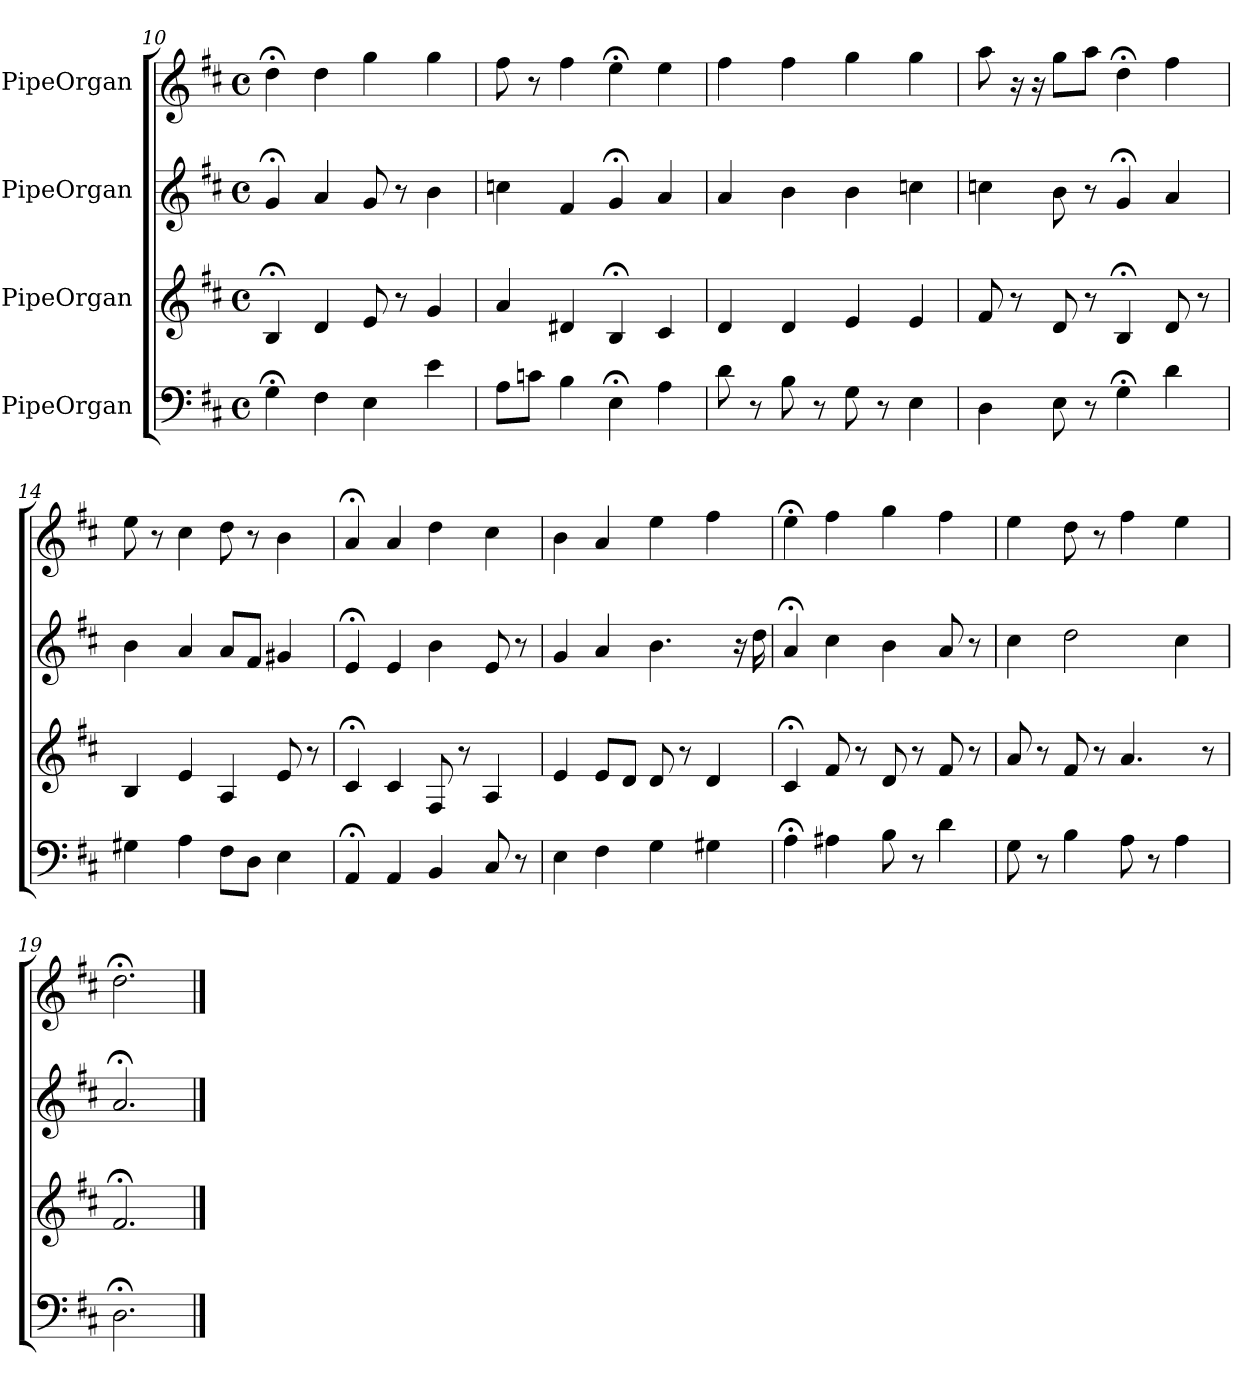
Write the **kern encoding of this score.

**kern	**kern	**kern	**kern
*part4	*part3	*part2	*part1
*staff4	*staff3	*staff2	*staff1
*I"PipeOrgan	*I"PipeOrgan	*I"PipeOrgan	*I"PipeOrgan
*k[f#c#]	*k[f#c#]	*k[f#c#]	*k[f#c#]
*D:	*D:	*D:	*D:
*M4/4	*M4/4	*M4/4	*M4/4
*met(c)	*met(c)	*met(c)	*met(c)
=10	=10	=10	=10
4G;<	4B;<	4g;<	4dd;<
4F#	4d	4a	4dd
4E	8e	8g	4gg
.	8r	8r	.
4e	4g	4b	4gg
=11	=11	=11	=11
8AL	4a	4ccn	8ff#
8cnJ	.	.	8r
4B	4d#X	4f#	4ff#
4E;<	4B;<	4g;<	4ee;<
4A	4c#	4a	4ee
=12	=12	=12	=12
8d	4d	4a	4ff#
8r	.	.	.
8B	4d	4b	4ff#
8r	.	.	.
8G	4e	4b	4gg
8r	.	.	.
4E	4e	4ccn	4gg
=13	=13	=13	=13
4D	8f#	4ccn	8aa
.	8r	.	16r
.	.	.	16r
8E	8d	8b	8ggL
8r	8r	8r	8aaJ
4G;<	4B;<	4g;<	4dd;<
4d	8d	4a	4ff#
.	8r	.	.
=14	=14	=14	=14
4G#X	4B	4b	8ee
.	.	.	8r
4A	4e	4a	4cc#
8F#L	4A	8aL	8dd
8DJ	.	8f#J	8r
4E	8e	4g#X	4b
.	8r	.	.
=15	=15	=15	=15
4AA;<	4c#;<	4e;<	4a;<
4AA	4c#	4e	4a
4BB	8F#	4b	4dd
.	8r	.	.
8C#	4A	8e	4cc#
8r	.	8r	.
=16	=16	=16	=16
4E	4e	4g	4b
4F#	8eL	4a	4a
.	8dJ	.	.
4G	8d	4.b	4ee
.	8r	.	.
4G#X	4d	.	4ff#
.	.	16r	.
.	.	16dd	.
=17	=17	=17	=17
4A;<	4c#;<	4a;<	4ee;<
4A#X	8f#	4cc#	4ff#
.	8r	.	.
8B	8d	4b	4gg
8r	8r	.	.
4d	8f#	8a	4ff#
.	8r	8r	.
=18	=18	=18	=18
8G	8a	4cc#	4ee
8r	8r	.	.
4B	8f#	2dd	8dd
.	8r	.	8r
8A	4.a	.	4ff#
8r	.	.	.
4A	.	4cc#	4ee
.	8r	.	.
=19	=19	=19	=19
2.D;<	2.f#;<	2.a;<	2.dd;<
==	==	==	==
*-	*-	*-	*-
